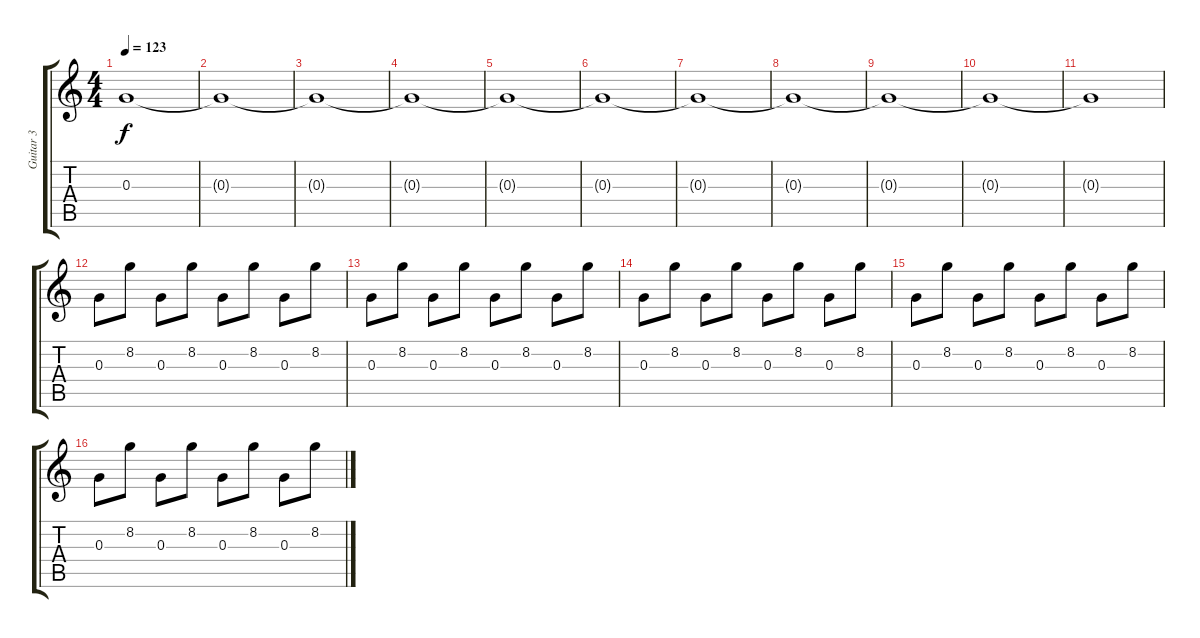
\track ("Guitar 3" "Guitar 3") {instrument electricguitarmuted}
\staff {score tabs}
\tuning (E4 B3 G3 D3 A2 E2) {hide}
\ts (4 4)
\tempo 123
\clef g2
\ks c
0.3{t}.1{dy f} |
0.3{t}.1 |
0.3{t}.1 |
0.3{t}.1 |
0.3{t}.1 |
0.3{t}.1 |
0.3{t}.1 |
0.3{t}.1 |
0.3{t}.1 |
0.3{t}.1 |
0.3{t}.1 |
0.3.8 8.2.8 0.3.8 8.2.8 0.3.8 8.2.8 0.3.8 8.2.8 |
0.3.8 8.2.8 0.3.8 8.2.8 0.3.8 8.2.8 0.3.8 8.2.8 |
0.3.8 8.2.8 0.3.8 8.2.8 0.3.8 8.2.8 0.3.8 8.2.8 |
0.3.8 8.2.8 0.3.8 8.2.8 0.3.8 8.2.8 0.3.8 8.2.8 |
0.3.8 8.2.8 0.3.8 8.2.8 0.3.8 8.2.8 0.3.8 8.2.8
